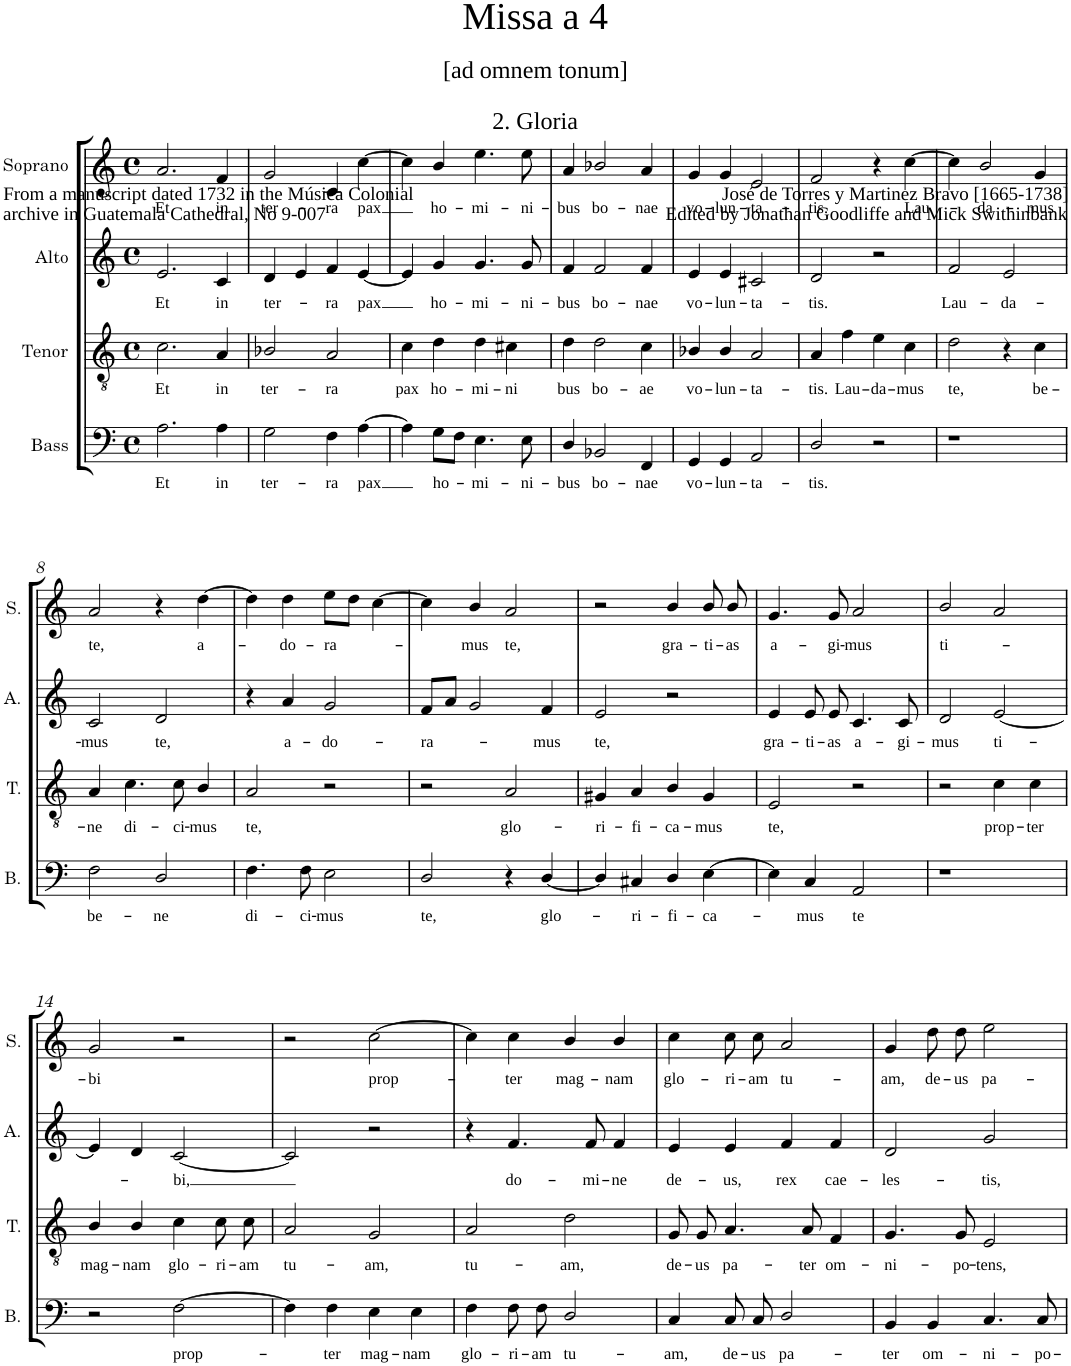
**kern	**text	**kern	**text	**kern	**text	**kern	**text
*part4	*part4	*part3	*part3	*part2	*part2	*part1	*part1
*staff4	*staff4	*staff3	*staff3	*staff2	*staff2	*staff1	*staff1
*I"Bass	*	*I"Tenor	*	*I"Alto	*	*I"Soprano	*
*I'B.	*	*I'T.	*	*I'A.	*	*I'S.	*
*clefF4	*	*clefGv2	*	*clefG2	*	*clefG2	*
*	*	*Trd7c12	*	*	*	*	*
*k[]	*	*k[]	*	*k[]	*	*k[]	*
*M4/4	*	*M4/4	*	*M4/4	*	*M4/4	*
*met(c)	*	*met(c)	*	*met(c)	*	*met(c)	*
=1	=1	=1	=1	=1	=1	=1	=1
!	!LO:LY:b	!	!LO:LY:b	!	!LO:LY:b	!	!LO:LY:b
2.A\	Et	2.c\	Et	2.e/	Et	2.a/	Et
!	!LO:LY:b	!	!LO:LY:b	!	!LO:LY:b	!	!LO:LY:b
4A\	in	4A/	in	4c/	in	4f/	in
=2	=2	=2	=2	=2	=2	=2	=2
!	!LO:LY:b	!	!LO:LY:b	!	!LO:LY:b	!	!LO:LY:b
2G\	ter-	2B-X/	ter-	4d/	ter-	2g/	ter-
.	.	.	.	4e/	.	.	.
!	!LO:LY:b	!	!LO:LY:b	!	!LO:LY:b	!	!LO:LY:b
4F\	-ra	2A/	-ra	4f/	-ra	4c/	-ra
!	!LO:LY:b	!	!	!	!LO:LY:b	!	!LO:LY:b
[4A\	pax	.	.	[4e/	pax	[4cc\	pax
=3	=3	=3	=3	=3	=3	=3	=3
!	!	!	!LO:LY:b	!	!	!	!
4A\]	.	4c\	pax	4e/]	.	4cc\]	.
!	!LO:LY:b	!	!LO:LY:b	!	!LO:LY:b	!	!LO:LY:b
8G\L	ho-	4d\	ho-	4g/	ho-	4b/	ho-
8F\J	.	.	.	.	.	.	.
!	!LO:LY:b	!	!LO:LY:b	!	!LO:LY:b	!	!LO:LY:b
4.E\	-mi-	4d\	-mi-	4.g/	-mi-	4.ee\	-mi-
!	!	!	!LO:LY:b	!	!	!	!
.	.	4c#X\	-ni	.	.	.	.
!	!LO:LY:b	!	!	!	!LO:LY:b	!	!LO:LY:b
8E\	-ni-	.	.	8g/	-ni-	8ee\	-ni-
=4	=4	=4	=4	=4	=4	=4	=4
!	!LO:LY:b	!	!LO:LY:b	!	!LO:LY:b	!	!LO:LY:b
4D/	-bus	4d\	bus	4f/	-bus	4a/	-bus
!	!LO:LY:b	!	!LO:LY:b	!	!LO:LY:b	!	!LO:LY:b
2BB-X/	bo-	2d\	bo-	2f/	bo-	2b-X/	bo-
!	!LO:LY:b	!	!LO:LY:b	!	!LO:LY:b	!	!LO:LY:b
4FF/	-nae	4c\	-ae	4f/	-nae	4a/	-nae
=5	=5	=5	=5	=5	=5	=5	=5
!	!LO:LY:b	!	!LO:LY:b	!	!LO:LY:b	!	!LO:LY:b
4GG/	vo-	4B-X/	vo-	4e/	vo-	4g/	vo-
!	!LO:LY:b	!	!LO:LY:b	!	!LO:LY:b	!	!LO:LY:b
4GG/	-lun-	4B-/	-lun-	4e/	-lun-	4g/	-lun-
!	!LO:LY:b	!	!LO:LY:b	!	!LO:LY:b	!	!LO:LY:b
2AA/	-ta-	2A/	-ta-	2c#X/	-ta-	2e/	-ta-
=6	=6	=6	=6	=6	=6	=6	=6
!	!LO:LY:b	!	!LO:LY:b	!	!LO:LY:b	!	!LO:LY:b
2D/	-tis.	4A/	-tis.	2d/	-tis.	2f/	-tis.
!	!	!	!LO:LY:b	!	!	!	!
.	.	4f\	Lau-	.	.	.	.
!	!	!	!LO:LY:b	!	!	!	!
2r	.	4e\	-da-	2r	.	4r	.
!	!	!	!LO:LY:b	!	!	!	!LO:LY:b
.	.	4c\	-mus	.	.	[4cc\	Lau-
=7	=7	=7	=7	=7	=7	=7	=7
!	!	!	!LO:LY:b	!	!LO:LY:b	!	!
1r	.	2d\	te,	2f/	Lau-	4cc\]	.
!	!	!	!	!	!	!	!LO:LY:b
.	.	.	.	.	.	2b/	-da-
!	!	!	!	!	!LO:LY:b	!	!
.	.	4r	.	2e/	-da-	.	.
!	!	!	!LO:LY:b	!	!	!	!LO:LY:b
.	.	4c\	be-	.	.	4g/	-mus
!!LO:LB:g=z
=8	=8	=8	=8	=8	=8	=8	=8
!	!LO:LY:b	!	!LO:LY:b	!	!LO:LY:b	!	!LO:LY:b
2F\	be-	4A/	-ne	2c/	-mus	2a/	te,
!	!	!	!LO:LY:b	!	!	!	!
.	.	4.c\	di-	.	.	.	.
!	!LO:LY:b	!	!	!	!LO:LY:b	!	!
2D/	-ne	.	.	2d/	te,	4r	.
!	!	!	!LO:LY:b	!	!	!	!
.	.	8c\	-ci-	.	.	.	.
!	!	!	!LO:LY:b	!	!	!	!LO:LY:b
.	.	4B/	-mus	.	.	[4dd\	a-
=9	=9	=9	=9	=9	=9	=9	=9
!	!LO:LY:b	!	!LO:LY:b	!	!	!	!
4.F\	di-	2A/	te,	4r	.	4dd\]	.
!	!	!	!	!	!LO:LY:b	!	!LO:LY:b
.	.	.	.	4a/	a-	4dd\	-do-
!	!LO:LY:b	!	!	!	!	!	!
8F\	-ci-	.	.	.	.	.	.
!	!LO:LY:b	!	!	!	!LO:LY:b	!	!LO:LY:b
2E\	-mus	2r	.	2g/	-do-	8ee\L	-ra-
.	.	.	.	.	.	8dd\J	.
.	.	.	.	.	.	[4cc\	.
=10	=10	=10	=10	=10	=10	=10	=10
!	!LO:LY:b	!	!	!	!LO:LY:b	!	!
2D/	te,	2r	.	8f/L	-ra-	4cc\]	.
.	.	.	.	8a/J	.	.	.
!	!	!	!	!	!	!	!LO:LY:b
.	.	.	.	2g/	.	4b/	-mus
!	!	!	!LO:LY:b	!	!	!	!LO:LY:b
4r	.	2A/	glo-	.	.	2a/	te,
!	!LO:LY:b	!	!	!	!LO:LY:b	!	!
[4D/	glo-	.	.	4f/	-mus	.	.
=11	=11	=11	=11	=11	=11	=11	=11
!	!	!	!LO:LY:b	!	!LO:LY:b	!	!
4D/]	.	4G#X/	-ri-	2e/	te,	2r	.
!	!LO:LY:b	!	!LO:LY:b	!	!	!	!
4C#X/	-ri-	4A/	-fi-	.	.	.	.
!	!LO:LY:b	!	!LO:LY:b	!	!	!	!LO:LY:b
4D/	-fi-	4B/	-ca-	2r	.	4b/	gra-
!	!LO:LY:b	!	!LO:LY:b	!	!	!	!LO:LY:b
[4E\	-ca-	4G#/	-mus	.	.	8b/	-ti-
!	!	!	!	!	!	!	!LO:LY:b
.	.	.	.	.	.	8b/	-as
=12	=12	=12	=12	=12	=12	=12	=12
!	!	!	!LO:LY:b	!	!LO:LY:b	!	!LO:LY:b
4E\]	.	2E/	te,	4e/	gra-	4.g/	a-
!	!LO:LY:b	!	!	!	!LO:LY:b	!	!
4C/	-mus	.	.	8e/	-ti-	.	.
!	!	!	!	!	!LO:LY:b	!	!LO:LY:b
.	.	.	.	8e/	-as	8g/	-gi-
!	!LO:LY:b	!	!	!	!LO:LY:b	!	!LO:LY:b
2AA/	te	2r	.	4.c/	a-	2a/	-mus
!	!	!	!	!	!LO:LY:b	!	!
.	.	.	.	8c/	-gi-	.	.
=13	=13	=13	=13	=13	=13	=13	=13
!	!	!	!	!	!LO:LY:b	!	!LO:LY:b
1r	.	2r	.	2d/	-mus	2b/	ti-
!	!	!	!LO:LY:b	!	!LO:LY:b	!	!
.	.	4c\	prop-	[2e/	ti-	2a/	.
!	!	!	!LO:LY:b	!	!	!	!
.	.	4c\	-ter	.	.	.	.
!!LO:LB:g=z
=14	=14	=14	=14	=14	=14	=14	=14
!	!	!	!LO:LY:b	!	!	!	!LO:LY:b
2r	.	4B/	mag-	4e/]	.	2g/	-bi
!	!	!	!LO:LY:b	!	!	!	!
.	.	4B/	-nam	4d/	.	.	.
!	!LO:LY:b	!	!LO:LY:b	!	!LO:LY:b	!	!
[2F\	prop-	4c\	glo-	[2c/	-bi,	2r	.
!	!	!	!LO:LY:b	!	!	!	!
.	.	8c\L	-ri-	.	.	.	.
!	!	!	!LO:LY:b	!	!	!	!
.	.	8c\J	-am	.	.	.	.
=15	=15	=15	=15	=15	=15	=15	=15
!	!	!	!LO:LY:b	!	!	!	!
4F\]	.	2A/	tu-	2c/]	.	2r	.
!	!LO:LY:b	!	!	!	!	!	!
4F\	-ter	.	.	.	.	.	.
!	!LO:LY:b	!	!LO:LY:b	!	!	!	!LO:LY:b
4E\	mag-	2G/	-am,	2r	.	[2cc\	prop-
!	!LO:LY:b	!	!	!	!	!	!
4E\	-nam	.	.	.	.	.	.
=16	=16	=16	=16	=16	=16	=16	=16
!	!LO:LY:b	!	!LO:LY:b	!	!	!	!
4F\	glo-	2A/	tu-	4r	.	4cc\]	.
!	!LO:LY:b	!	!	!	!LO:LY:b	!	!LO:LY:b
8F\	-ri-	.	.	4.f/	do-	4cc\	-ter
!	!LO:LY:b	!	!	!	!	!	!
8F\	-am	.	.	.	.	.	.
!	!LO:LY:b	!	!LO:LY:b	!	!	!	!LO:LY:b
2D/	tu-	2d\	-am,	.	.	4b/	mag-
!	!	!	!	!	!LO:LY:b	!	!
.	.	.	.	8f/	-mi-	.	.
!	!	!	!	!	!LO:LY:b	!	!LO:LY:b
.	.	.	.	4f/	-ne	4b/	-nam
=17	=17	=17	=17	=17	=17	=17	=17
!	!LO:LY:b	!	!LO:LY:b	!	!LO:LY:b	!	!LO:LY:b
4C/	-am,	8G/L	de-	4e/	de-	4cc\	glo-
!	!	!	!LO:LY:b	!	!	!	!
.	.	8G/J	-us	.	.	.	.
!	!LO:LY:b	!	!LO:LY:b	!	!LO:LY:b	!	!LO:LY:b
8C/	de-	4.A/	pa-	4e/	-us,	8cc\	-ri-
!	!LO:LY:b	!	!	!	!	!	!LO:LY:b
8C/	-us	.	.	.	.	8cc\	-am
!	!LO:LY:b	!	!	!	!LO:LY:b	!	!LO:LY:b
2D/	pa-	.	.	4f/	rex	2a/	tu-
!	!	!	!LO:LY:b	!	!	!	!
.	.	8A/	-ter	.	.	.	.
!	!	!	!LO:LY:b	!	!LO:LY:b	!	!
.	.	4F/	om-	4f/	cae-	.	.
=18	=18	=18	=18	=18	=18	=18	=18
!	!LO:LY:b	!	!LO:LY:b	!	!LO:LY:b	!	!LO:LY:b
4BB/	-ter	4.G/	-ni-	2d/	-les-	4g/	-am,
!	!LO:LY:b	!	!	!	!	!	!LO:LY:b
4BB/	om-	.	.	.	.	8dd\	de-
!	!	!	!LO:LY:b	!	!	!	!LO:LY:b
.	.	8G/	-po-	.	.	8dd\	-us
!	!LO:LY:b	!	!LO:LY:b	!	!LO:LY:b	!	!LO:LY:b
4.C/	-ni-	2E/	-tens,	2g/	-tis,	2ee\	pa-
!	!LO:LY:b	!	!	!	!	!	!
8C/	-po-	.	.	.	.	.	.
=	=	=	=	=	=	=	=
*-	*-	*-	*-	*-	*-	*-	*-
